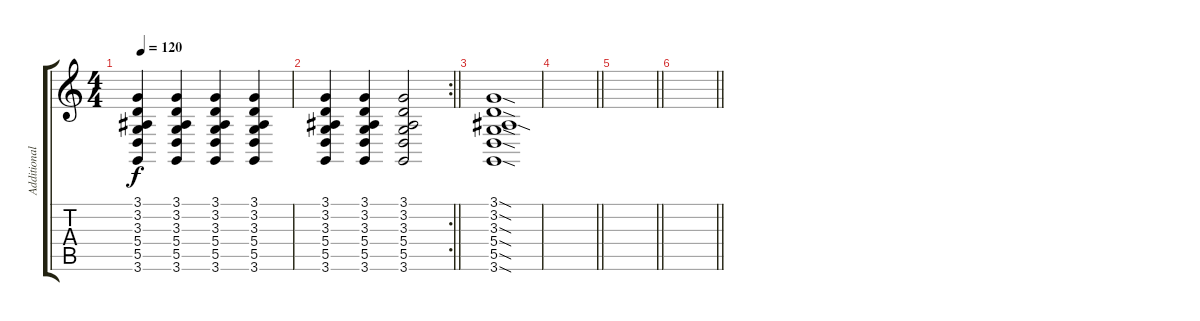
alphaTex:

\track ("Additional Percussion" "Additional") {instrument agogo}
\staff {score tabs}
\tuning (E4 B3 G3 D3 A2 E2) {hide}
\ts (4 4)
\tempo 120
\clef g2
\ks c
(3.1 3.2 3.3 5.4 5.5 3.6).4{dy f} (3.1 3.2 3.3 5.4 5.5 3.6).4 (3.1 3.2 3.3 5.4 5.5 3.6).4 (3.1 3.2 3.3 5.4 5.5 3.6).4 |
\rc 2
\barLineRight lightlight
(3.1 3.2 3.3 5.4 5.5 3.6).4 (3.1 3.2 3.3 5.4 5.5 3.6).4 (3.1 3.2 3.3 5.4 5.5 3.6).2 |
(3.1{sod} 3.2{sod} 3.3{sod} 5.4{sod} 5.5{sod} 3.6{sod}).1{volume 1} |
\barLineRight lightlight
|
\barLineRight lightlight
|
\barLineRight lightlight
